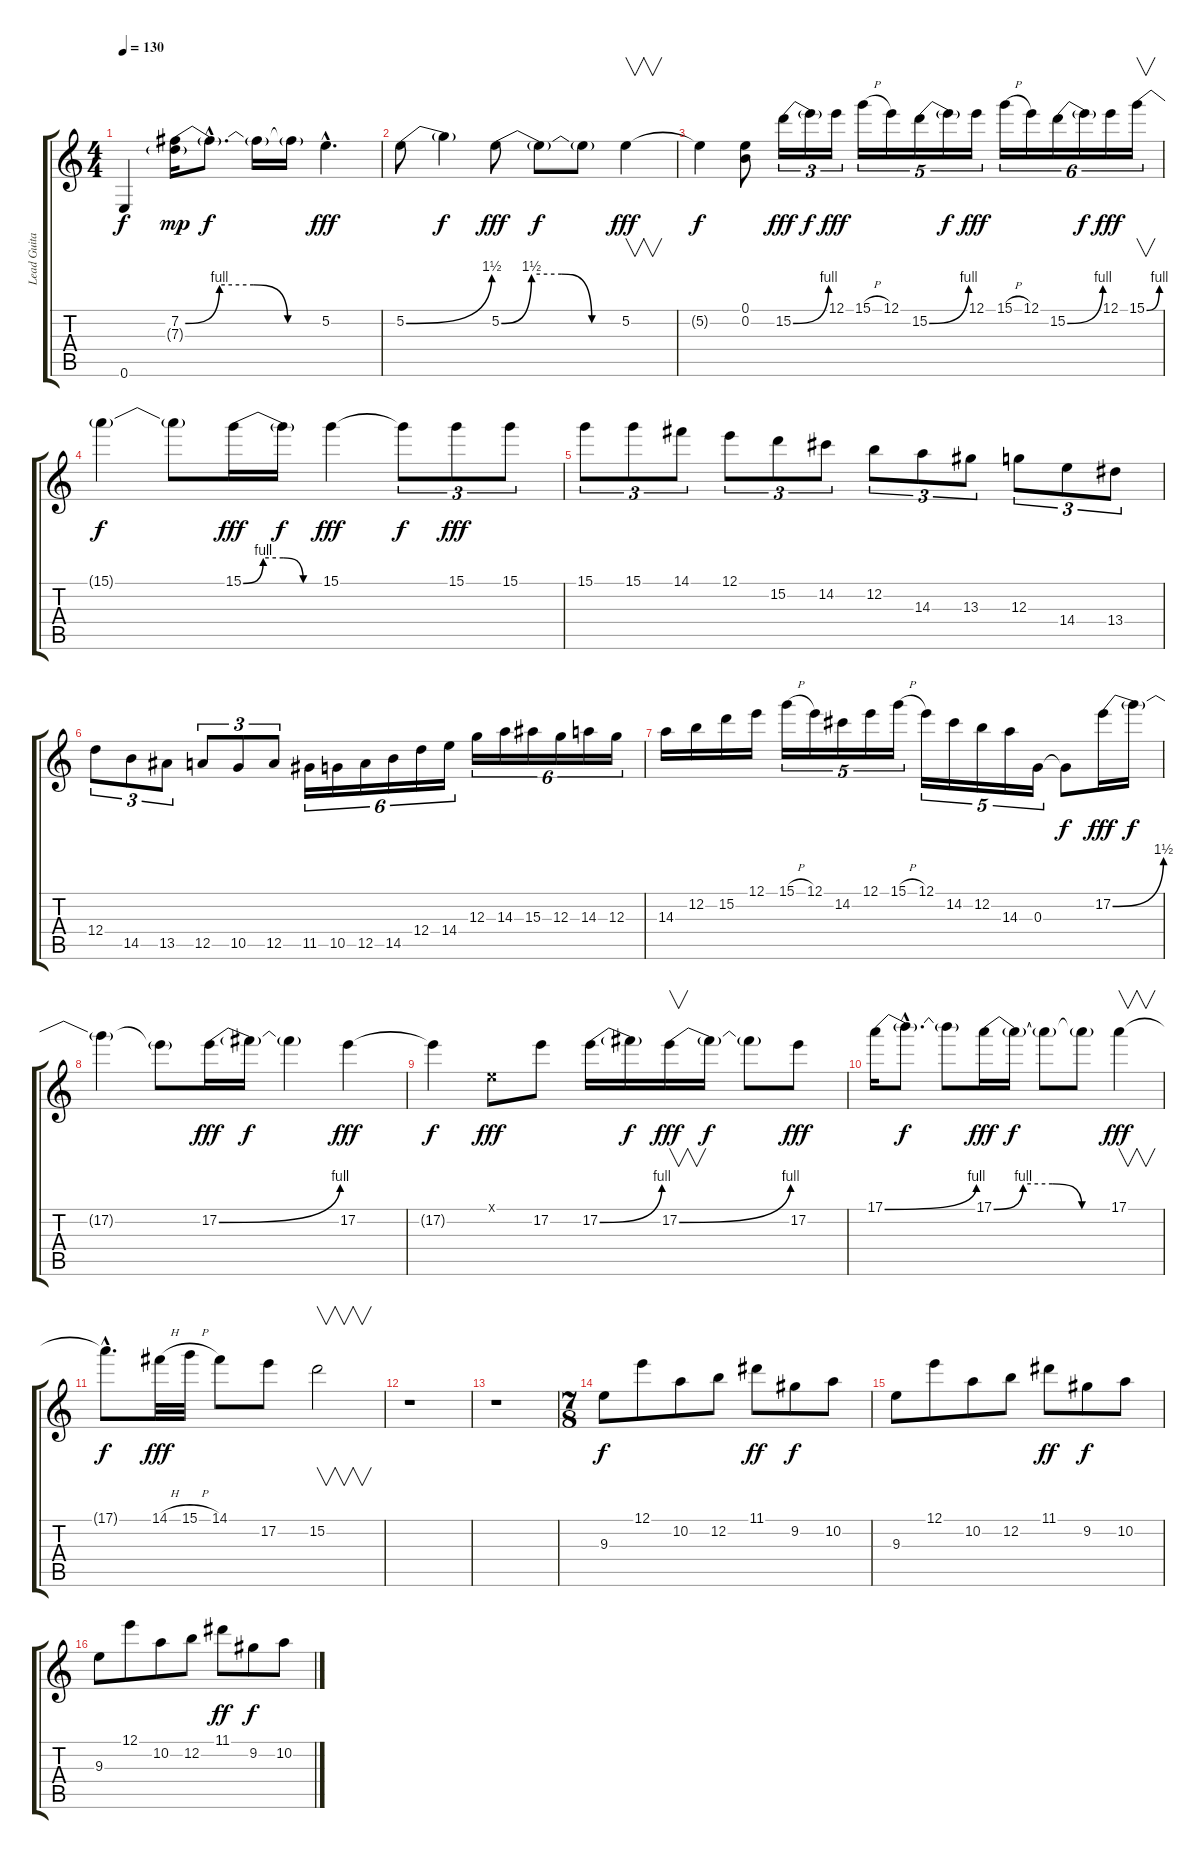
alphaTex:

\track ("Lead Guitar 2" "Lead Guita") {instrument distortionguitar}
\staff {score tabs}
\tuning (E4 B3 G3 D3 A2 E2) {hide}
\ts (4 4)
\tempo 130
\clef g2
\ks c
0.6{t}.4{dy f} (7.2{be (custom 0 0 15 4 30 4 45 0 60 0)} 7.3{g}).16{dy mp} 7.2{hac t}.8{d dy f} 7.2{t}.16 7.2{t}.16 5.2{hac}.4{d dy fff} |
5.2{be (bend 0 0 60 6)}.8 5.2{t}.4{dy f} 5.2{be (custom 0 0 15 6 30 6 45 0 60 0)}.8{dy fff} 5.2{t}.8{dy f} 5.2{t}.8 5.2.4{v dy fff} |
5.2{t}.4{dy f} (0.1 0.2).8 15.2{be (bend 0 0 60 4)}.16{tu (3 2) dy fff} 15.2{t}.16{tu (3 2) dy f} 12.1.16{tu (3 2) dy fff} 15.1{h}.16{tu (5 4)} 12.1.16{tu (5 4)} 15.2{be (bend 0 0 60 4)}.16{tu (5 4)} 15.2{t}.16{tu (5 4) dy f} 12.1.16{tu (5 4) dy fff} 15.1{h}.16{tu (6 4)} 12.1.16{tu (6 4)} 15.2{be (bend 0 0 60 4)}.16{tu (6 4)} 15.2{t}.16{tu (6 4) dy f} 12.1.16{tu (6 4) dy fff} 15.1{be (bend 0 0 60 4)}.16{v tu (6 4)} |
15.1{t}.4{dy f} 15.1{t}.8 15.1{be (custom 0 0 15 4 30 4 45 0 60 0)}.16{dy fff} 15.1{t}.16{dy f} 15.1.4{dy fff} 15.1{t}.8{tu (3 2) dy f} 15.1.8{tu (3 2) dy fff} 15.1.8{tu (3 2)} |
15.1.8{tu (3 2)} 15.1.8{tu (3 2)} 14.1.8{tu (3 2)} 12.1.8{tu (3 2)} 15.2.8{tu (3 2)} 14.2.8{tu (3 2)} 12.2.8{tu (3 2)} 14.3.8{tu (3 2)} 13.3.8{tu (3 2)} 12.3.8{tu (3 2)} 14.4.8{tu (3 2)} 13.4.8{tu (3 2)} |
12.4.8{tu (3 2)} 14.5.8{tu (3 2)} 13.5.8{tu (3 2)} 12.5.8{tu (3 2)} 10.5.8{tu (3 2)} 12.5.8{tu (3 2)} 11.5.16{tu (6 4)} 10.5.16{tu (6 4)} 12.5.16{tu (6 4)} 14.5.16{tu (6 4)} 12.4.16{tu (6 4)} 14.4.16{tu (6 4)} 12.3.16{tu (6 4)} 14.3.16{tu (6 4)} 15.3.16{tu (6 4)} 12.3.16{tu (6 4)} 14.3.16{tu (6 4)} 12.3.16{tu (6 4)} |
14.3.16 12.2.16 15.2.16 12.1.16 15.1{h}.16{tu (5 4)} 12.1.16{tu (5 4)} 14.2.16{tu (5 4)} 12.1.16{tu (5 4)} 15.1{h}.16{tu (5 4)} 12.1.16{tu (5 4)} 14.2.16{tu (5 4)} 12.2.16{tu (5 4)} 14.3.16{tu (5 4)} 0.3.16{tu (5 4)} 0.3{t}.8{dy f} 17.2{be (bend 0 0 60 6)}.16{dy fff} 17.2{t}.16{dy f} |
17.2{t}.4 17.2{t}.8 17.2{be (bend 0 0 60 4)}.16{dy fff} 17.2{t}.16{dy f} 17.2{t}.4 17.2.4{dy fff} |
17.2{t}.4{dy f} 0.1{x}.8{dy fff} 17.2.8 17.2{be (bend 0 0 60 4)}.16 17.2{t}.16{dy f} 17.2{be (bend 0 0 60 4)}.16{v dy fff} 17.2{t}.16{dy f} 17.2{t}.8 17.2.8{dy fff} |
17.1{be (bend 0 0 60 4)}.16 17.1{hac t}.8{d dy f} 17.1{t}.8 17.1{be (custom 0 0 15 4 30 4 45 0 60 0)}.16{dy fff} 17.1{t}.16{dy f} 17.1{t}.8 17.1{t}.8 17.1.4{v dy fff} |
17.1{hac t}.8{d dy f} 14.1{h}.32{dy fff} 15.1{h}.32 14.1.8 17.2.8 15.2.2{v} |
r.1 |
r.1 |
\ts (7 8)
9.3.8{dy f balance 5} 12.1.8 10.2.8 12.2.8 11.1.8{dy ff} 9.2.8{dy f} 10.2.8 |
9.3.8 12.1.8 10.2.8 12.2.8 11.1.8{dy ff} 9.2.8{dy f} 10.2.8 |
9.3.8 12.1.8 10.2.8 12.2.8 11.1.8{dy ff} 9.2.8{dy f} 10.2.8
